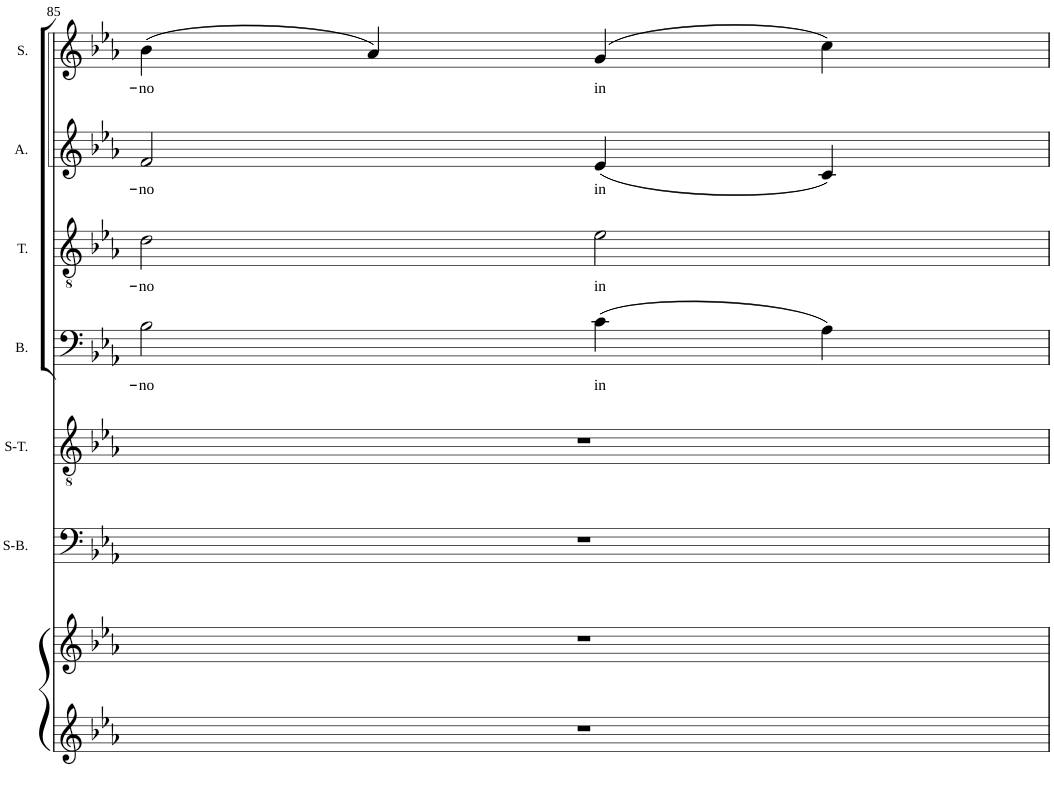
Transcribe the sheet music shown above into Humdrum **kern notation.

**kern	**kern	**kern	**kern	**kern	**text	**kern	**text	**kern	**text	**kern	**text
*part7	*part7	*part6	*part5	*part4	*part4	*part3	*part3	*part2	*part2	*part1	*part1
*staff8	*staff7	*staff6	*staff5	*staff4	*staff4	*staff3	*staff3	*staff2	*staff2	*staff1	*staff1
*	*	*I"Bariton Solo	*I"Tenor Solo	*I"Bass	*	*I"Tenor	*	*I"Alt	*	*I"Sopran	*
*	*	*	*	*I'B.	*	*I'T.	*	*I'A.	*	*I'S.	*
!!LO:PB:g=z
*clefG2	*clefG2	*clefF4	*clefGv2	*clefF4	*	*clefGv2	*	*clefG2	*	*clefG2	*
*k[b-e-a-]	*k[b-e-a-]	*k[b-e-a-]	*k[b-e-a-]	*k[b-e-a-]	*	*k[b-e-a-]	*	*k[b-e-a-]	*	*k[b-e-a-]	*
*E-:	*E-:	*E-:	*E-:	*E-:	*	*E-:	*	*E-:	*	*E-:	*
*M4/4	*M4/4	*M4/4	*M4/4	*M4/4	*	*M4/4	*	*M4/4	*	*M4/4	*
*met(c)	*met(c)	*met(c)	*met(c)	*met(c)	*	*met(c)	*	*met(c)	*	*met(c)	*
=85	=85	=85	=85	=85	=85	=85	=85	=85	=85	=85	=85
!	!	!	!	!	!LO:LY:b	!	!LO:LY:b	!	!LO:LY:b	!	!LO:LY:b
1r	1r	1r	1r	2B-\	-no	2d\	-no	2f/	-no	(4b-\	-no
.	.	.	.	.	.	.	.	.	.	4a-/)	.
!	!	!	!	!	!LO:LY:b	!	!LO:LY:b	!	!LO:LY:b	!	!LO:LY:b
.	.	.	.	(4c\	in	2e-\	in	(4e-/	in	(4g/	in
.	.	.	.	4A-\)	.	.	.	4c/)	.	4cc\)	.
=	=	=	=	=	=	=	=	=	=	=	=
*-	*-	*-	*-	*-	*-	*-	*-	*-	*-	*-	*-
